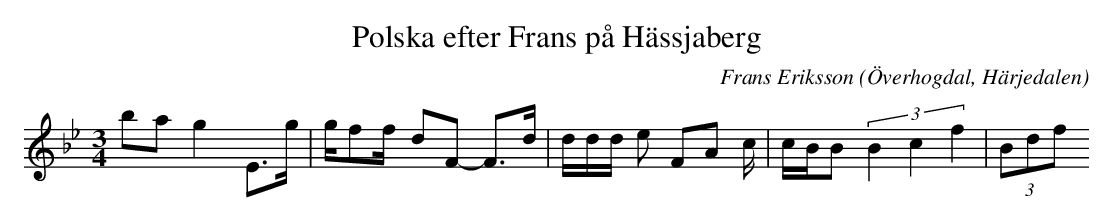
X:1
T:Polska efter Frans på Hässjaberg
O:Överhogdal, Härjedalen
M:3/4
C:Frans Eriksson
K:Bb
ba g2 E>g |g/ff/- dF- F>d|d/d/d/ e4/3 F4/3A4/3 c/| c/B/B (3B2c2f2|-(3Bdf
